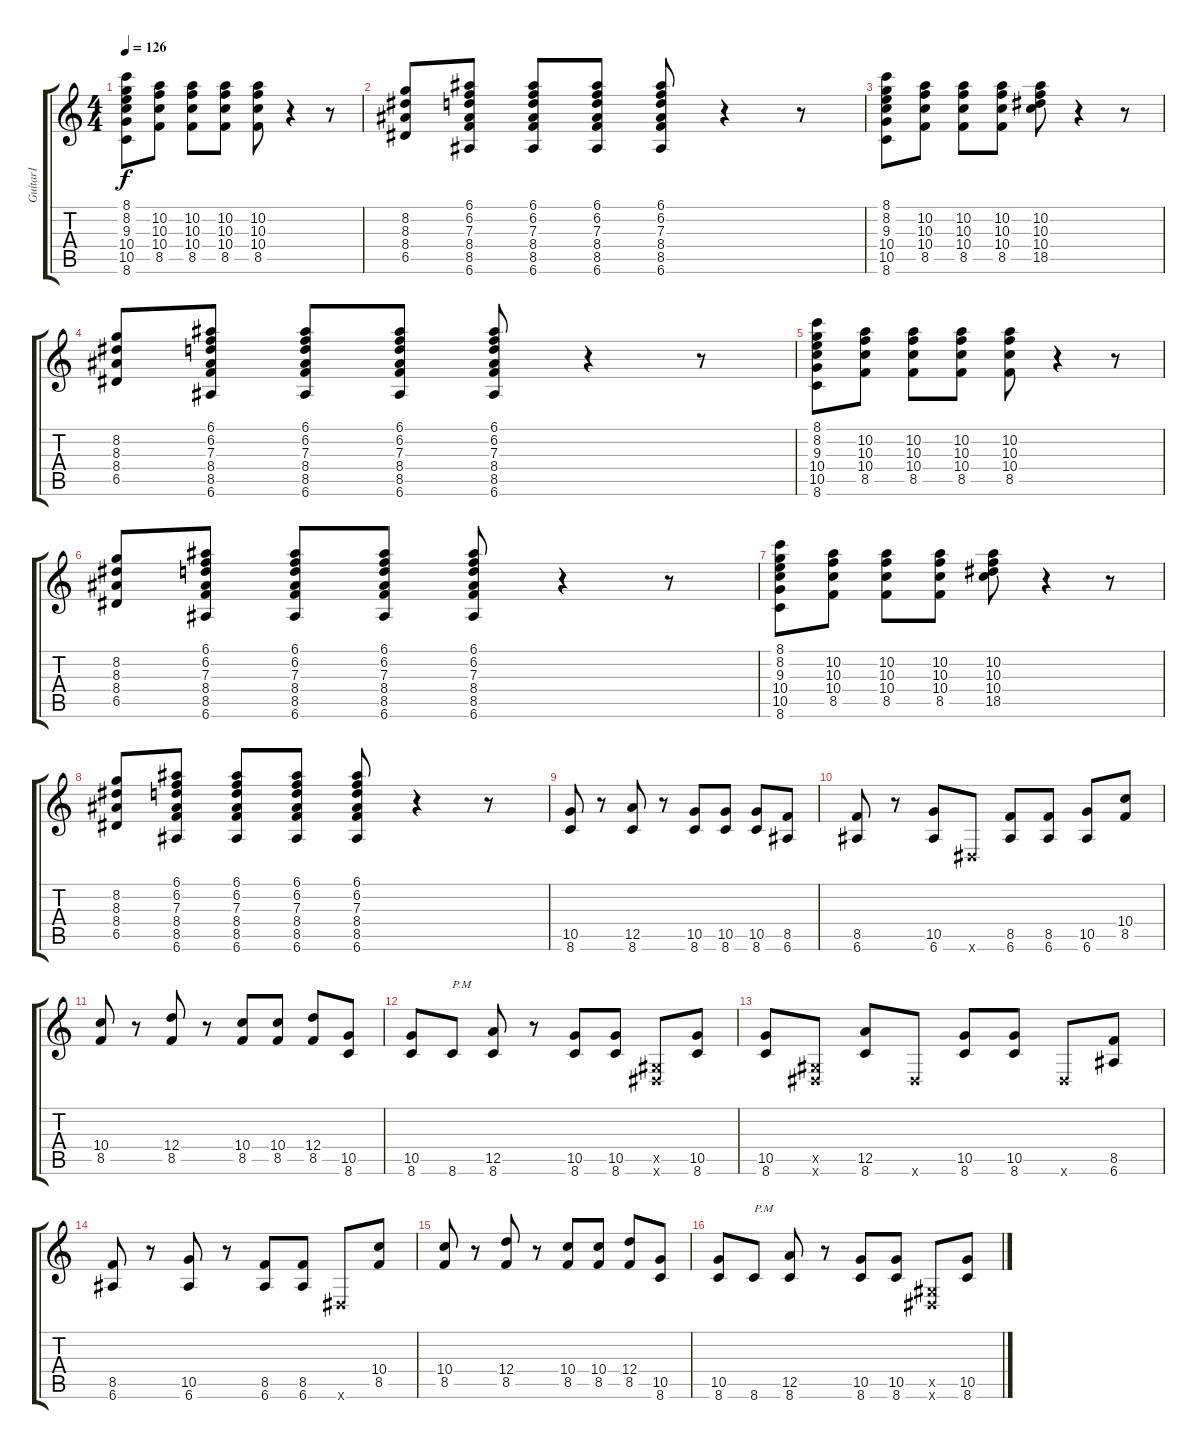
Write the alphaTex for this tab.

\track ("Guitar1" "Guitar1") {instrument distortionguitar}
\staff {score tabs}
\tuning (E4 B3 G3 D3 A2 E2) {hide}
\ts (4 4)
\tempo 126
\clef g2
\ks c
(8.1 8.2 9.3 10.4 10.5 8.6).8{dy f} (10.2 10.3 10.4 8.5).8 (10.2 10.3 10.4 8.5).8 (10.2 10.3 10.4 8.5).8 (10.2 10.3 10.4 8.5).8 r.4 r.8 |
(8.2 8.3 8.4 6.5).8 (6.1 6.2 7.3 8.4 8.5 6.6).8 (6.1 6.2 7.3 8.4 8.5 6.6).8 (6.1 6.2 7.3 8.4 8.5 6.6).8 (6.1 6.2 7.3 8.4 8.5 6.6).8 r.4 r.8 |
(8.1 8.2 9.3 10.4 10.5 8.6).8 (10.2 10.3 10.4 8.5).8 (10.2 10.3 10.4 8.5).8 (10.2 10.3 10.4 8.5).8 (10.2 10.3 10.4 18.5).8 r.4 r.8 |
(8.2 8.3 8.4 6.5).8 (6.1 6.2 7.3 8.4 8.5 6.6).8 (6.1 6.2 7.3 8.4 8.5 6.6).8 (6.1 6.2 7.3 8.4 8.5 6.6).8 (6.1 6.2 7.3 8.4 8.5 6.6).8 r.4 r.8 |
(8.1 8.2 9.3 10.4 10.5 8.6).8 (10.2 10.3 10.4 8.5).8 (10.2 10.3 10.4 8.5).8 (10.2 10.3 10.4 8.5).8 (10.2 10.3 10.4 8.5).8 r.4 r.8 |
(8.2 8.3 8.4 6.5).8 (6.1 6.2 7.3 8.4 8.5 6.6).8 (6.1 6.2 7.3 8.4 8.5 6.6).8 (6.1 6.2 7.3 8.4 8.5 6.6).8 (6.1 6.2 7.3 8.4 8.5 6.6).8 r.4 r.8 |
(8.1 8.2 9.3 10.4 10.5 8.6).8 (10.2 10.3 10.4 8.5).8 (10.2 10.3 10.4 8.5).8 (10.2 10.3 10.4 8.5).8 (10.2 10.3 10.4 18.5).8 r.4 r.8 |
(8.2 8.3 8.4 6.5).8 (6.1 6.2 7.3 8.4 8.5 6.6).8 (6.1 6.2 7.3 8.4 8.5 6.6).8 (6.1 6.2 7.3 8.4 8.5 6.6).8 (6.1 6.2 7.3 8.4 8.5 6.6).8 r.4 r.8 |
(10.5 8.6).8 r.8 (12.5 8.6).8 r.8 (10.5 8.6).8 (10.5 8.6).8 (10.5 8.6).8 (8.5 6.6).8 |
(8.5 6.6).8 r.8 (10.5 6.6).8 -1.6{x}.8 (8.5 6.6).8 (8.5 6.6).8 (10.5 6.6).8 (10.4 8.5).8 |
(10.4 8.5).8 r.8 (12.4 8.5).8 r.8 (10.4 8.5).8 (10.4 8.5).8 (12.4 8.5).8 (10.5 8.6).8 |
(10.5 8.6).8 8.6.8{txt "P.M"} (12.5 8.6).8 r.8 (10.5 8.6).8 (10.5 8.6).8 (-1.5{x} -1.6{x}).8 (10.5 8.6).8 |
(10.5 8.6).8 (-1.5{x} -1.6{x}).8 (12.5 8.6).8 -1.6{x}.8 (10.5 8.6).8 (10.5 8.6).8 -1.6{x}.8 (8.5 6.6).8 |
(8.5 6.6).8 r.8 (10.5 6.6).8 r.8 (8.5 6.6).8 (8.5 6.6).8 -1.6{x}.8 (10.4 8.5).8 |
(10.4 8.5).8 r.8 (12.4 8.5).8 r.8 (10.4 8.5).8 (10.4 8.5).8 (12.4 8.5).8 (10.5 8.6).8 |
(10.5 8.6).8 8.6.8{txt "P.M"} (12.5 8.6).8 r.8 (10.5 8.6).8 (10.5 8.6).8 (-1.5{x} -1.6{x}).8 (10.5 8.6).8
